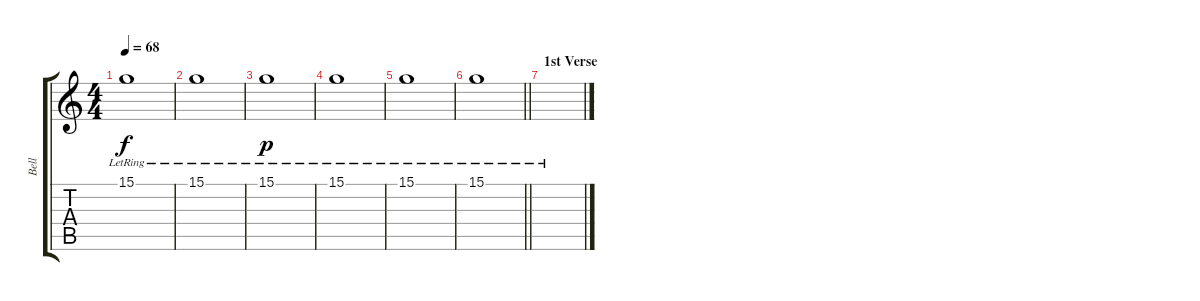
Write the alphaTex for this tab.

\track ("Bell" "Bell") {instrument tubularbells}
\staff {score tabs}
\tuning (E4 B3 G3 D3 A2 E2) {hide}
\ts (4 4)
\tempo 68
\clef g2
\ks c
15.1{lr}.1{dy f} |
15.1{lr}.1 |
15.1{lr}.1{dy p} |
15.1{lr}.1 |
15.1{lr}.1 |
\barLineRight lightlight
15.1{lr}.1 |
\section ("" "1st Verse")
